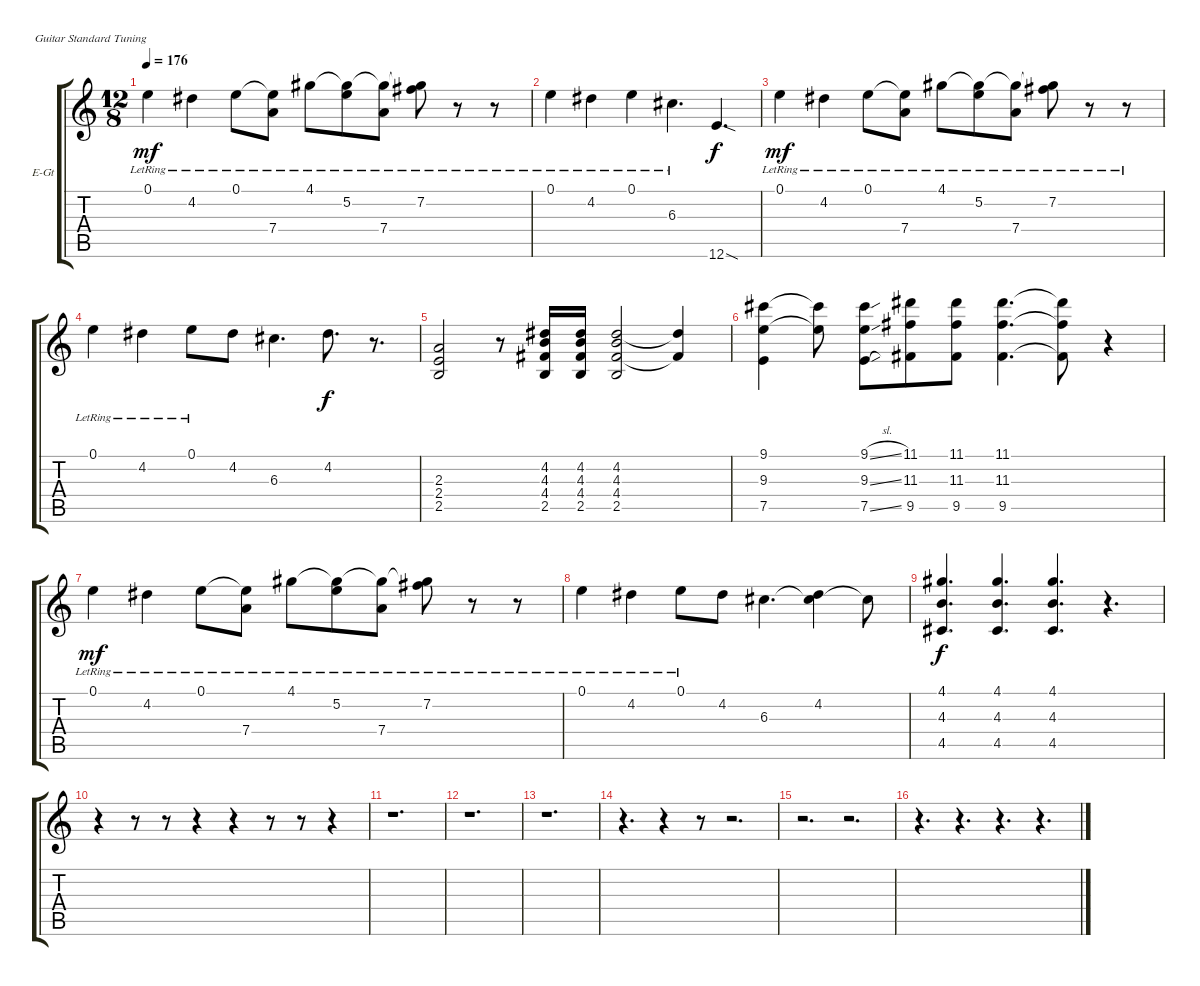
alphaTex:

\defaultSystemsLayout 4
\bracketExtendMode groupsimilarinstruments
\firstSystemTrackNameOrientation horizontal
\otherSystemsTrackNameOrientation horizontal
\track ("Clean" "E-Gt") {instrument electricguitarclean}
\staff {score tabs}
\tuning (E4 B3 G3 D3 A2 E2)
\ts (12 8)
\tempo 176
\clef g2
\ks c
0.1{lr}.4{dy mf} 4.2{lr}.4 0.1{lr}.8 (7.4{lr} 0.1{lr t}).8 4.1{lr}.8 (4.1{lr t} 5.2).8 (7.4{lr} 4.1{lr t}).8 (7.2{lr} 4.1{lr t}).8 r.8 r.8 |
0.1{lr}.4 4.2{lr}.4 0.1{lr}.4 6.3{lr}.4{d} 12.6{sod}.4{d dy f} |
0.1{lr}.4{dy mf} 4.2{lr}.4 0.1{lr}.8 (7.4{lr} 0.1{lr t}).8 4.1{lr}.8 (4.1{lr t} 5.2).8 (7.4{lr} 4.1{lr t}).8 (7.2{lr} 4.1{lr t}).8 r.8 r.8 |
0.1{lr}.4 4.2{lr}.4 0.1{lr}.8 4.2.8 6.3.4{d} 4.2.8{d dy f} r.8{d} |
(2.4 2.3 2.5).2 r.8 (2.5 4.4 4.3 4.2).16 (2.5 4.4 4.3 4.2).16 (2.5 4.4 4.3 4.2).2 (4.2{t} 4.4{t}).4 |
(9.3 9.1 7.5).4 (9.1{t} 9.3{t}).8 (9.3{sl} 9.1{sl} 7.5{sl}).8 (11.3 11.1 9.5).8 (11.1 11.3 9.5).8 (11.3 11.1 9.5).4{d} (9.5{t} 11.3{t} 11.1{t}).8 r.4 |
0.1{lr}.4{dy mf} 4.2{lr}.4 0.1{lr}.8 (7.4{lr} 0.1{lr t}).8 4.1{lr}.8 (4.1{lr t} 5.2).8 (7.4{lr} 4.1{lr t}).8 (7.2{lr} 4.1{lr t}).8 r.8 r.8 |
0.1{lr}.4 4.2{lr}.4 0.1{lr}.8 4.2.8 6.3.4{d} (4.2 6.3{t}).4 6.3{t}.8 |
(4.1 4.3 4.5).4{d dy f} (4.1 4.3 4.5).4{d} (4.1 4.3 4.5).4{d} r.4{d} |
r.4 r.8 r.8 r.4 r.4 r.8 r.8 r.4 |
r.1{d} |
r.1{d} |
r.1{d} |
r.4{d} r.4 r.8 r.2{d} |
r.2{d} r.2{d} |
r.4{d} r.4{d} r.4{d} r.4{d}
